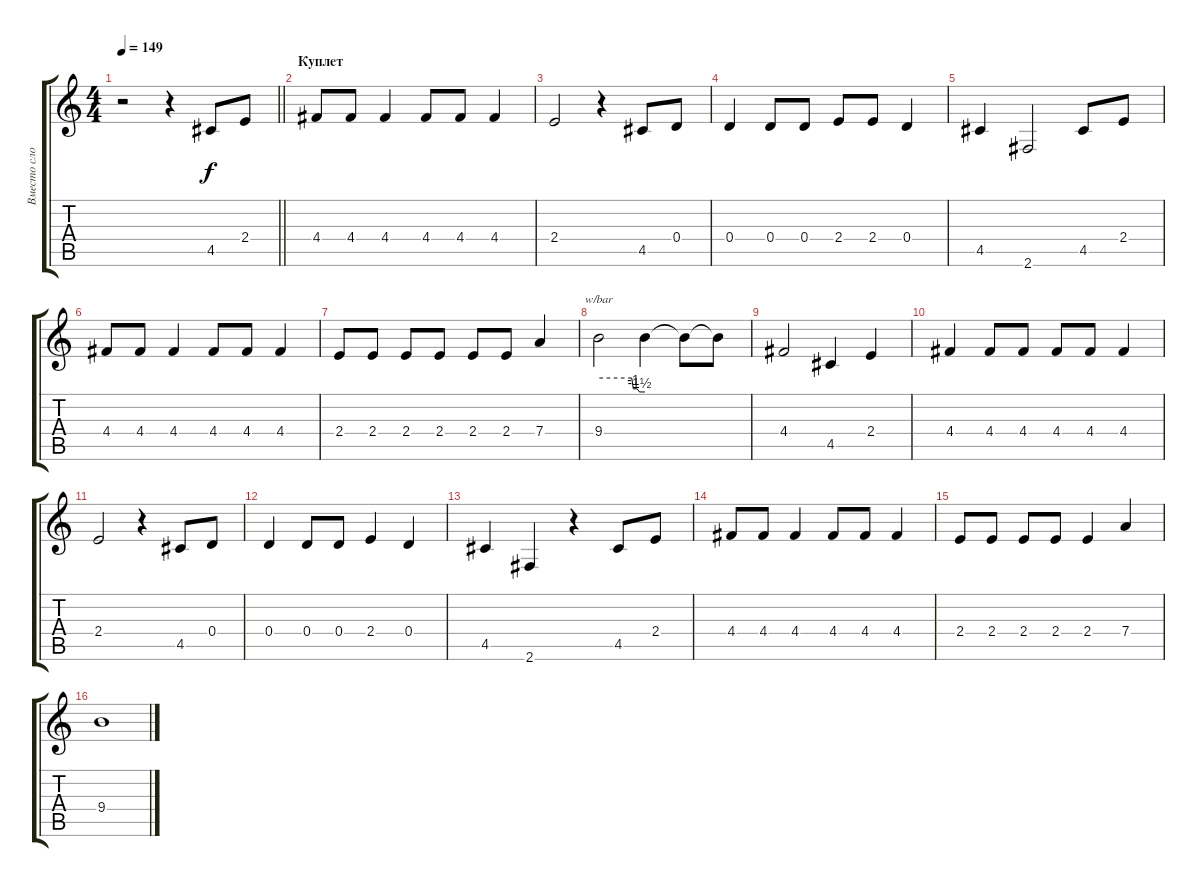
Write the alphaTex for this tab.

\track ("Вместо слов" "Вместо сло") {instrument acousticguitarsteel}
\staff {score tabs}
\tuning (E4 B3 G3 D3 A2 E2) {hide}
\ts (4 4)
\tempo 149
\clef g2
\barLineRight lightlight
\ks c
r.2{dy f} r.4 4.5.8 2.4.8 |
\section ("" "Куплет")
4.4.8 4.4.8 4.4.4 4.4.8 4.4.8 4.4.4 |
2.4.2 r.4 4.5.8 0.4.8 |
0.4.4 0.4.8 0.4.8 2.4.8 2.4.8 0.4.4 |
4.5.4 2.6.2 4.5.8 2.4.8 |
4.4.8 4.4.8 4.4.4 4.4.8 4.4.8 4.4.4 |
2.4.8 2.4.8 2.4.8 2.4.8 2.4.8 2.4.8 7.4.4 |
9.4.2{tbe (custom default 0 0 43 0 45 -4 50 -4 53 -6 60 -6)} 9.4{t}.4 9.4{t}.8 9.4{t}.8 |
4.4.2 4.5.4 2.4.4 |
4.4.4 4.4.8 4.4.8 4.4.8 4.4.8 4.4.4 |
2.4.2 r.4 4.5.8 0.4.8 |
0.4.4 0.4.8 0.4.8 2.4.4 0.4.4 |
4.5.4 2.6.4 r.4 4.5.8 2.4.8 |
4.4.8 4.4.8 4.4.4 4.4.8 4.4.8 4.4.4 |
2.4.8 2.4.8 2.4.8 2.4.8 2.4.4 7.4.4 |
9.4.1
